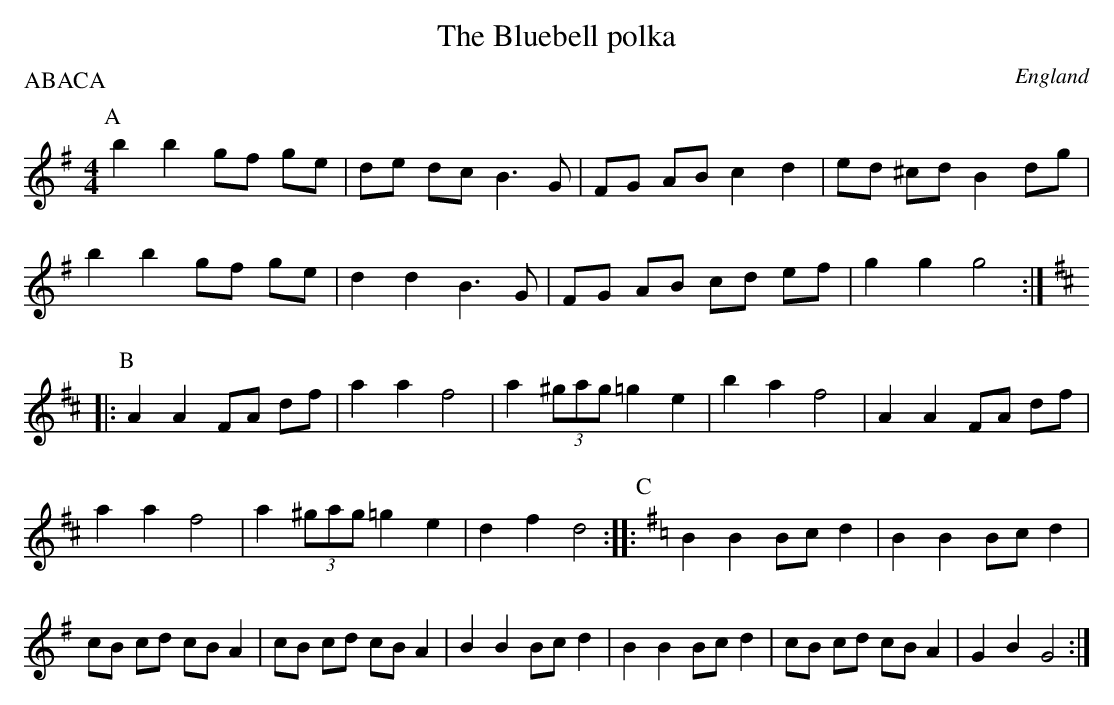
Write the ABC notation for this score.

X:1
T:Bluebell polka, The
P:ABACA
O:England
M:4/4
K:G
P:A
b2b2 gf ge|de dc B3G|FG AB c2d2|ed ^cd B2dg|\
b2b2 gf ge|d2d2 B3G|FG AB cd ef|g2g2 g4::\
P:B
K:D
A2A2 FA df|a2a2 f4|a2 (3^gag =g2e2|b2a2 f4|\
A2A2 FA df|a2a2 f4|a2 (3^gag =g2e2|d2f2 d4::\
P:C
K:G
B2B2 Bcd2|B2B2 Bcd2|cB cd cBA2|cB cd cB A2|\
B2B2 Bc d2|B2B2 Bcd2|cB cd cB A2|G2B2 G4:|
